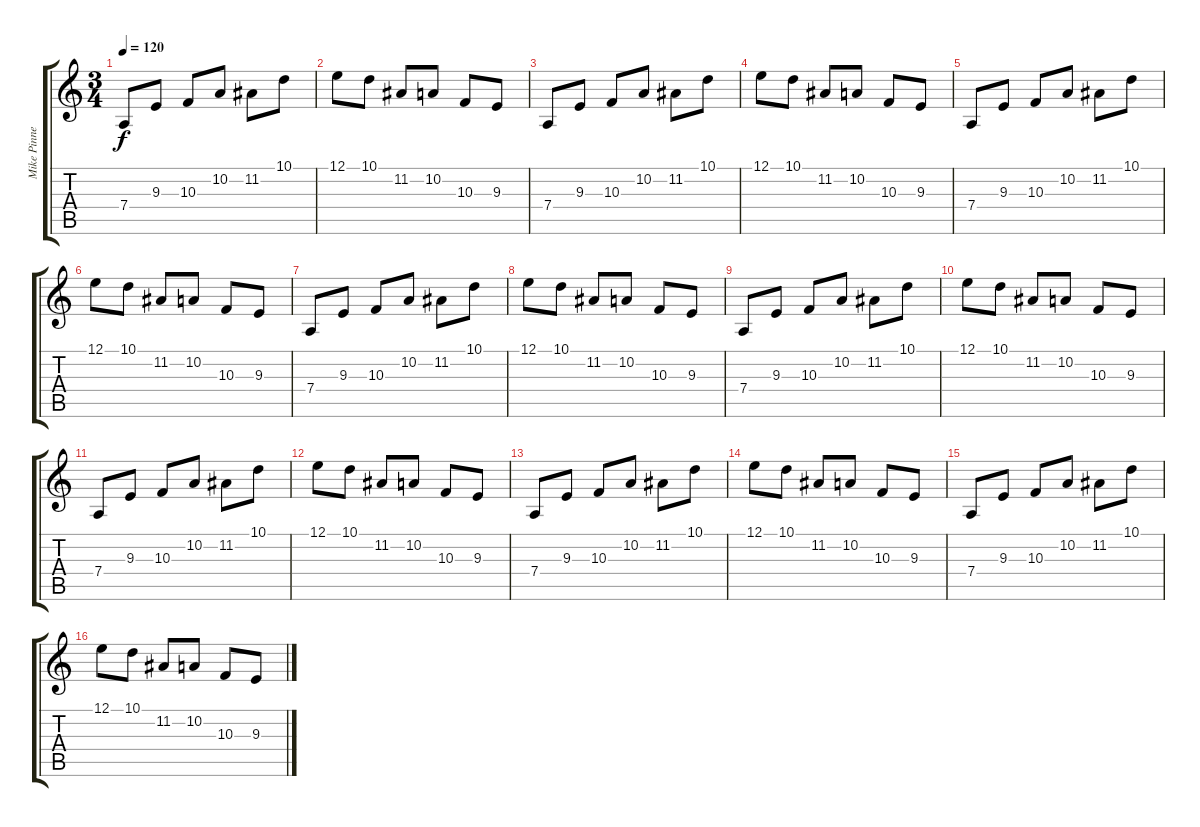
\track ("Mike Pinnella (Koto)" "Mike Pinne") {instrument koto}
\staff {score tabs}
\tuning (E4 B3 G3 D3 A2 E2) {hide}
\ts (3 4)
\tempo 120
\clef g2
\ks c
7.4.8{dy f} 9.3.8 10.3.8 10.2.8 11.2.8 10.1.8 |
12.1.8 10.1.8 11.2.8 10.2.8 10.3.8 9.3.8 |
7.4.8 9.3.8 10.3.8 10.2.8 11.2.8 10.1.8 |
12.1.8 10.1.8 11.2.8 10.2.8 10.3.8 9.3.8 |
7.4.8 9.3.8 10.3.8 10.2.8 11.2.8 10.1.8 |
12.1.8 10.1.8 11.2.8 10.2.8 10.3.8 9.3.8 |
7.4.8 9.3.8 10.3.8 10.2.8 11.2.8 10.1.8 |
12.1.8 10.1.8 11.2.8 10.2.8 10.3.8 9.3.8 |
7.4.8 9.3.8 10.3.8 10.2.8 11.2.8 10.1.8 |
12.1.8 10.1.8 11.2.8 10.2.8 10.3.8 9.3.8 |
7.4.8 9.3.8 10.3.8 10.2.8 11.2.8 10.1.8 |
12.1.8 10.1.8 11.2.8 10.2.8 10.3.8 9.3.8 |
7.4.8 9.3.8 10.3.8 10.2.8 11.2.8 10.1.8 |
12.1.8 10.1.8 11.2.8 10.2.8 10.3.8 9.3.8 |
7.4.8 9.3.8 10.3.8 10.2.8 11.2.8 10.1.8 |
12.1.8 10.1.8 11.2.8 10.2.8 10.3.8 9.3.8
